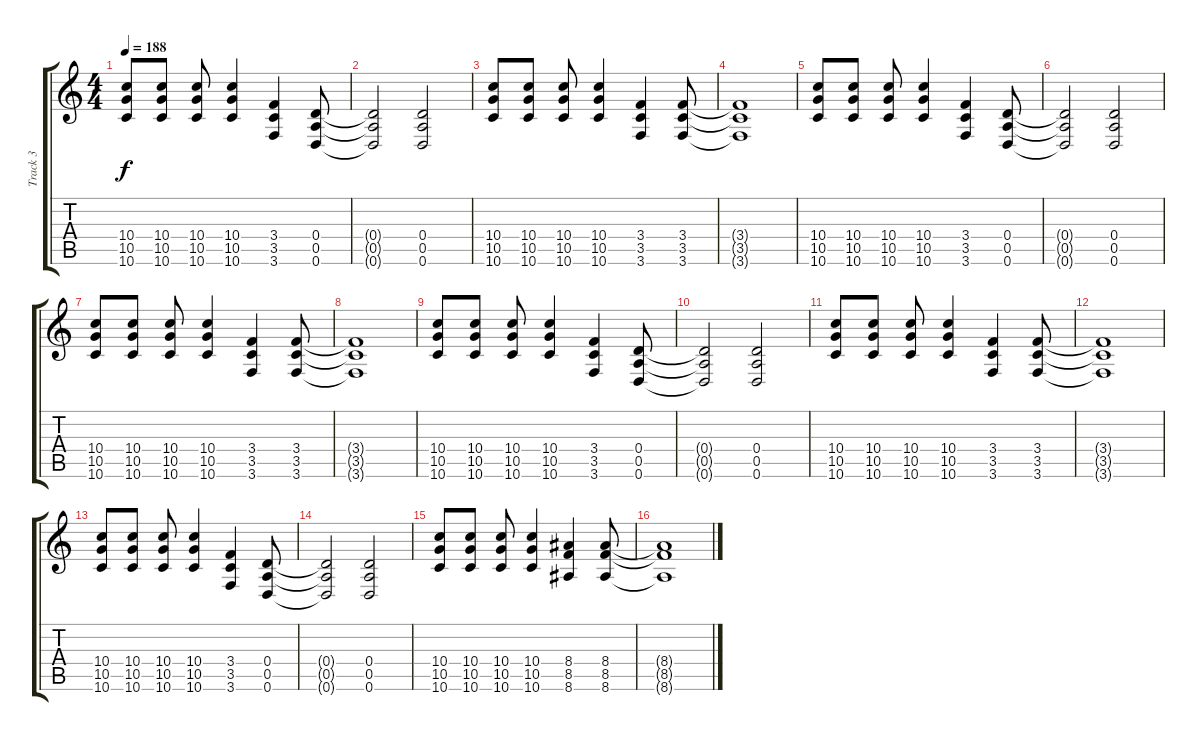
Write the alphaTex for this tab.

\track ("Track 3" "Track 3") {instrument distortionguitar}
\staff {score tabs}
\tuning (E4 B3 G3 D3 A2 D2) {hide}
\ts (4 4)
\tempo 188
\clef g2
\ks c
(10.4 10.5 10.6).8{dy f} (10.4 10.5 10.6).8 (10.4 10.5 10.6).8 (10.4 10.5 10.6).4 (3.4 3.5 3.6).4 (0.4 0.5 0.6).8 |
(0.4{t} 0.5{t} 0.6{t}).2 (0.4 0.5 0.6).2 |
(10.4 10.5 10.6).8 (10.4 10.5 10.6).8 (10.4 10.5 10.6).8 (10.4 10.5 10.6).4 (3.4 3.5 3.6).4 (3.4 3.5 3.6).8 |
(3.4{t} 3.5{t} 3.6{t}).1 |
(10.4 10.5 10.6).8 (10.4 10.5 10.6).8 (10.4 10.5 10.6).8 (10.4 10.5 10.6).4 (3.4 3.5 3.6).4 (0.4 0.5 0.6).8 |
(0.4{t} 0.5{t} 0.6{t}).2 (0.4 0.5 0.6).2 |
(10.4 10.5 10.6).8 (10.4 10.5 10.6).8 (10.4 10.5 10.6).8 (10.4 10.5 10.6).4 (3.4 3.5 3.6).4 (3.4 3.5 3.6).8 |
(3.4{t} 3.5{t} 3.6{t}).1 |
(10.4 10.5 10.6).8 (10.4 10.5 10.6).8 (10.4 10.5 10.6).8 (10.4 10.5 10.6).4 (3.4 3.5 3.6).4 (0.4 0.5 0.6).8 |
(0.4{t} 0.5{t} 0.6{t}).2 (0.4 0.5 0.6).2 |
(10.4 10.5 10.6).8 (10.4 10.5 10.6).8 (10.4 10.5 10.6).8 (10.4 10.5 10.6).4 (3.4 3.5 3.6).4 (3.4 3.5 3.6).8 |
(3.4{t} 3.5{t} 3.6{t}).1 |
(10.4 10.5 10.6).8 (10.4 10.5 10.6).8 (10.4 10.5 10.6).8 (10.4 10.5 10.6).4 (3.4 3.5 3.6).4 (0.4 0.5 0.6).8 |
(0.4{t} 0.5{t} 0.6{t}).2 (0.4 0.5 0.6).2 |
(10.4 10.5 10.6).8 (10.4 10.5 10.6).8 (10.4 10.5 10.6).8 (10.4 10.5 10.6).4 (8.4 8.5 8.6).4 (8.4 8.5 8.6).8 |
(8.4{t} 8.5{t} 8.6{t}).1
